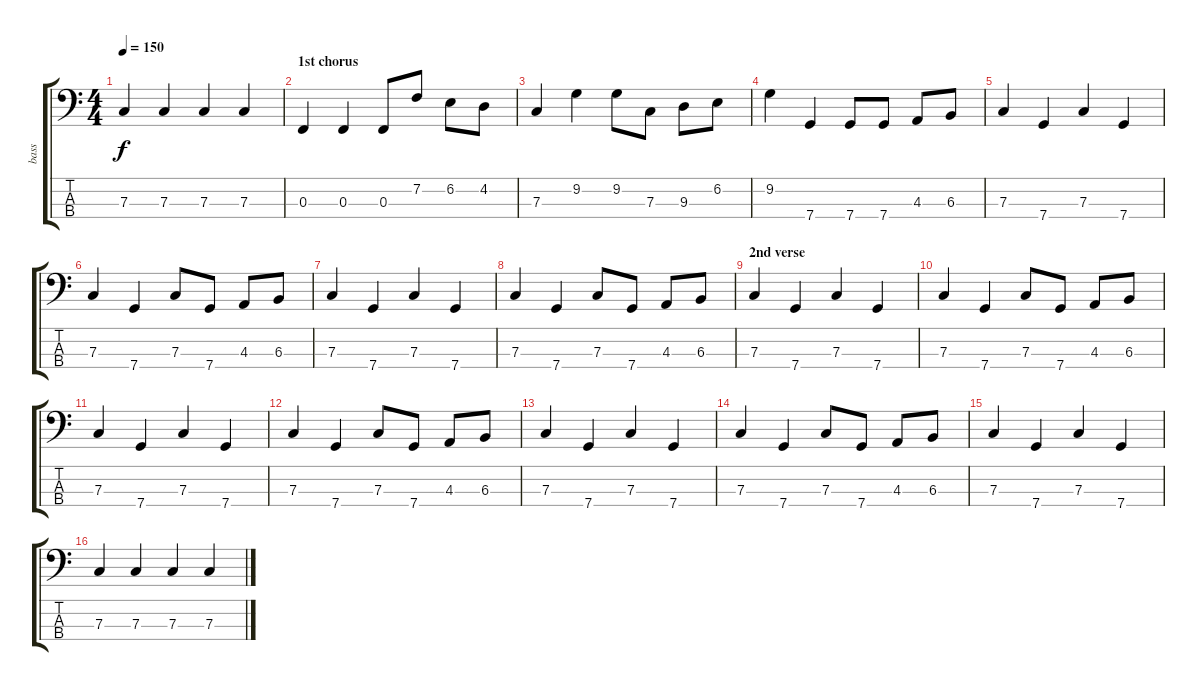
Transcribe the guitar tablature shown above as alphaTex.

\track ("bass" "bass") {instrument electricbasspick}
\staff {score tabs}
\tuning (Eb2 Bb1 F1 C1) {hide}
\ts (4 4)
\tempo 150
\clef f4
\ks c
7.3.4{dy f} 7.3.4 7.3.4 7.3.4 |
\section ("" "1st chorus")
0.3.4 0.3.4 0.3.8 7.2.8 6.2.8 4.2.8 |
7.3.4 9.2.4 9.2.8 7.3.8 9.3.8 6.2.8 |
9.2.4 7.4.4 7.4.8 7.4.8 4.3.8 6.3.8 |
\section ("" "")
7.3.4 7.4.4 7.3.4 7.4.4 |
7.3.4 7.4.4 7.3.8 7.4.8 4.3.8 6.3.8 |
7.3.4 7.4.4 7.3.4 7.4.4 |
7.3.4 7.4.4 7.3.8 7.4.8 4.3.8 6.3.8 |
\section ("" "2nd verse")
7.3.4 7.4.4 7.3.4 7.4.4 |
7.3.4 7.4.4 7.3.8 7.4.8 4.3.8 6.3.8 |
7.3.4 7.4.4 7.3.4 7.4.4 |
7.3.4 7.4.4 7.3.8 7.4.8 4.3.8 6.3.8 |
7.3.4 7.4.4 7.3.4 7.4.4 |
7.3.4 7.4.4 7.3.8 7.4.8 4.3.8 6.3.8 |
7.3.4 7.4.4 7.3.4 7.4.4 |
7.3.4 7.3.4 7.3.4 7.3.4
